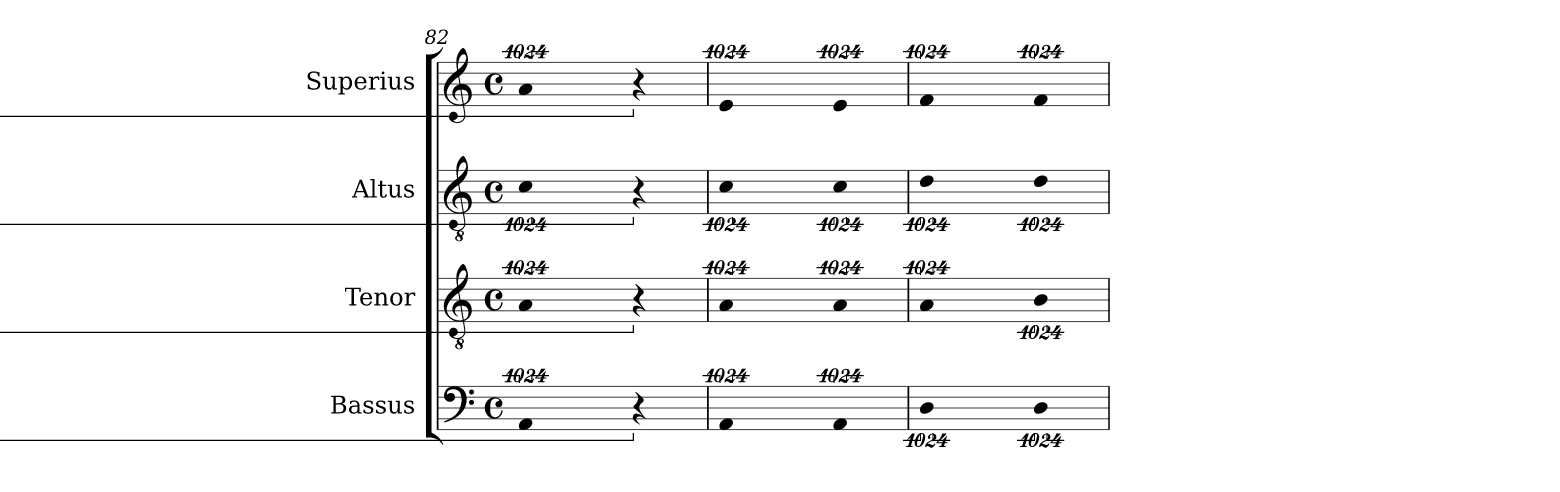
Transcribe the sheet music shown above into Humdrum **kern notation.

**kern	**kern	**kern	**kern
*part4	*part3	*part2	*part1
*staff4	*staff3	*staff2	*staff1
*I"Bassus	*I"Tenor	*I"Altus	*I"Superius
*I'B.	*I'T.	*	*I'S.
*clefF4	*clefGv2	*clefGv2	*clefG2
*	*ITrd7c12	*ITrd7c12	*
*k[]	*k[]	*k[]	*k[]
*C:	*C:	*C:	*C:
*M4/4	*M4/4	*M4/4	*M4/4
*met(c)	*met(c)	*met(c)	*met(c)
=82	=82	=82	=82
!LO:N:vis=0	!LO:N:vis=0	!LO:N:vis=0	!LO:N:vis=0
1024%1365AAi	1024%1365AAi	1024%1365Ci	1024%1365ai
!LO:N:vis=1	!LO:N:vis=1	!LO:N:vis=1	!LO:N:vis=1
1024%683r	1024%683r	1024%683r	1024%683r
=83	=83	=83	=83
!LO:N:vis=0	!LO:N:vis=0	!LO:N:vis=0	!LO:N:vis=0
1024%1365AAi	1024%1365AAi	1024%1365Ci	1024%1365ei
!LO:N:vis=1	!LO:N:vis=1	!LO:N:vis=1	!LO:N:vis=1
1024%683AAi	1024%683AAi	1024%683Ci	1024%683ei
!!LO:PB:g=z
=84	=84	=84	=84
!LO:N:vis=0	!LO:N:vis=0	!LO:N:vis=0	!LO:N:vis=0
1024%1365Di	1024%1365AAi	1024%1365Di	1024%1365fi
!LO:N:vis=1	!LO:N:vis=1	!LO:N:vis=1	!LO:N:vis=1
1024%683Di	1024%683BBi	1024%683Di	1024%683fi
=	=	=	=
*-	*-	*-	*-
